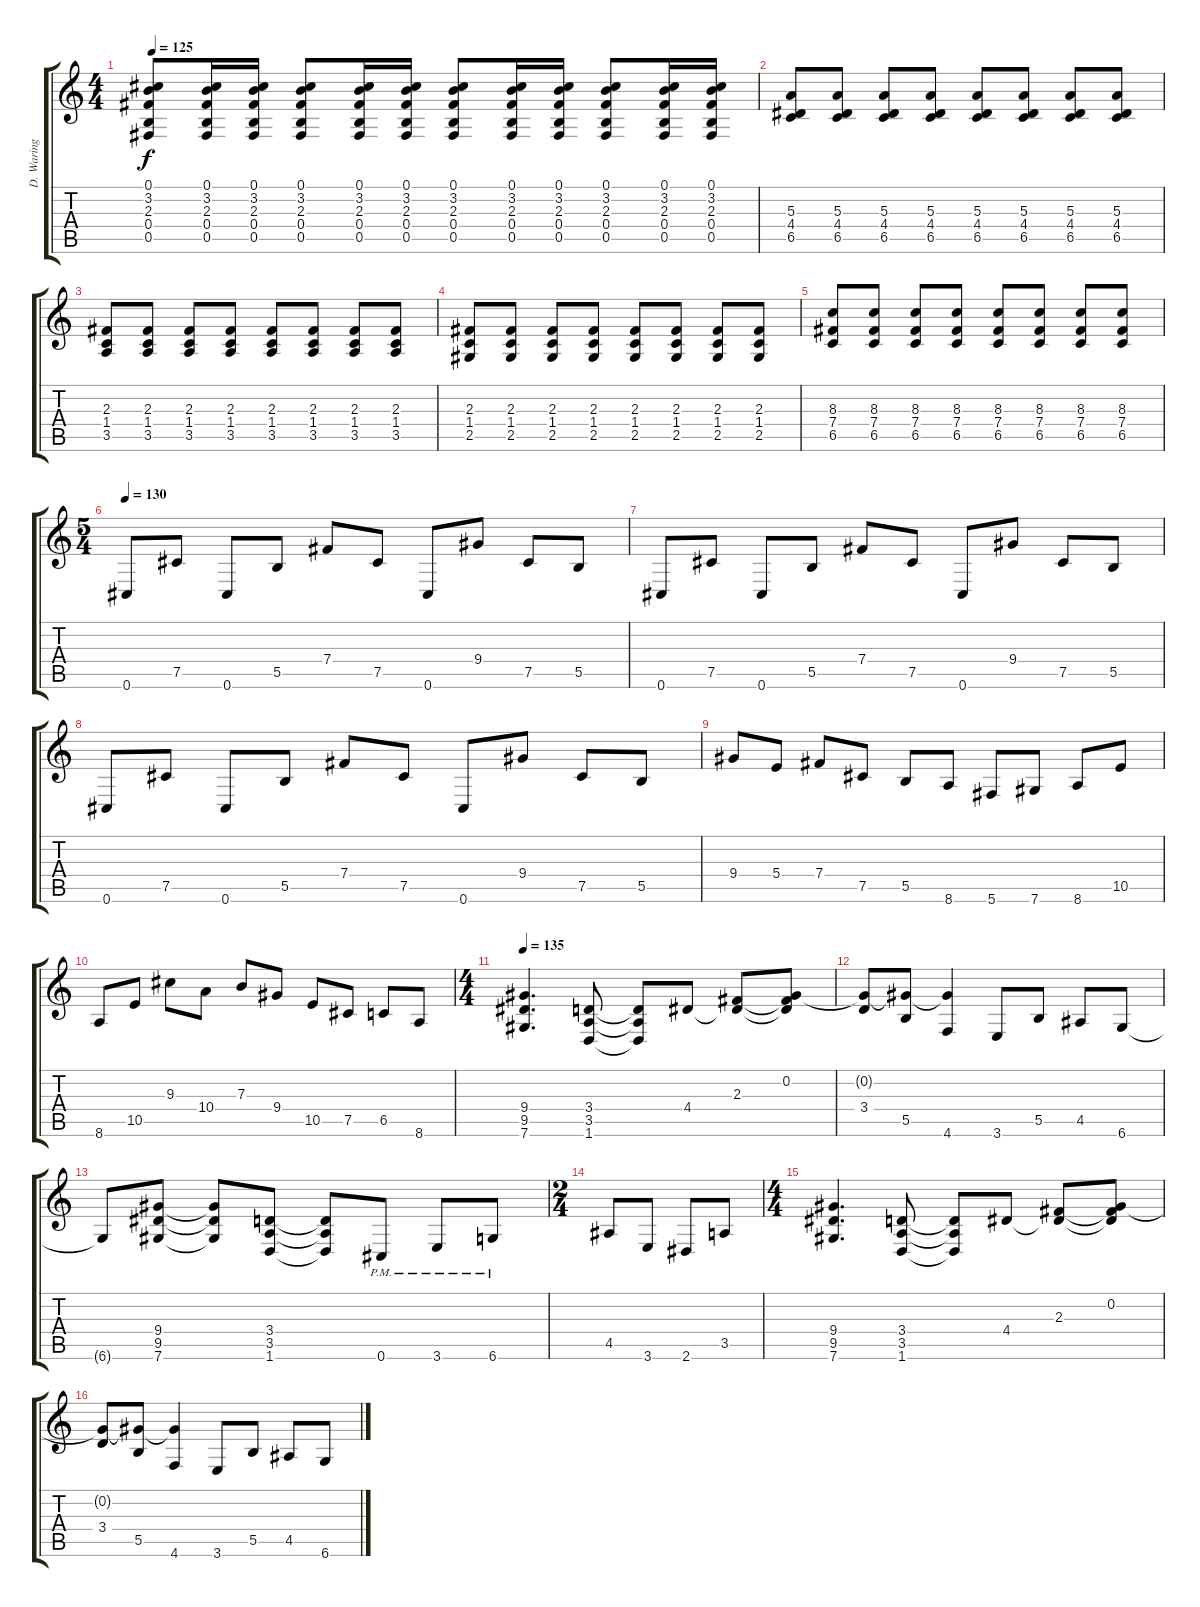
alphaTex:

\track ("D. Waring Gtr." "D. Waring ") {instrument distortionguitar}
\staff {score tabs}
\tuning (Db4 Ab3 E3 B2 Gb2 Db2) {hide}
\ts (4 4)
\tempo 125
\clef g2
\ks c
(0.1{t} 3.2{t} 2.3{t} 0.4{t} 0.5{t}).8{dy f} (0.1 3.2 2.3 0.4 0.5).16 (0.1 3.2 2.3 0.4 0.5).16 (0.1 3.2 2.3 0.4 0.5).8 (0.1 3.2 2.3 0.4 0.5).16 (0.1 3.2 2.3 0.4 0.5).16 (0.1 3.2 2.3 0.4 0.5).8 (0.1 3.2 2.3 0.4 0.5).16 (0.1 3.2 2.3 0.4 0.5).16 (0.1 3.2 2.3 0.4 0.5).8 (0.1 3.2 2.3 0.4 0.5).16 (0.1 3.2 2.3 0.4 0.5).16 |
(5.3 4.4 6.5).8 (5.3 4.4 6.5).8 (5.3 4.4 6.5).8 (5.3 4.4 6.5).8 (5.3 4.4 6.5).8 (5.3 4.4 6.5).8 (5.3 4.4 6.5).8 (5.3 4.4 6.5).8 |
(2.3 1.4 3.5).8 (2.3 1.4 3.5).8 (2.3 1.4 3.5).8 (2.3 1.4 3.5).8 (2.3 1.4 3.5).8 (2.3 1.4 3.5).8 (2.3 1.4 3.5).8 (2.3 1.4 3.5).8 |
(2.3 1.4 2.5).8 (2.3 1.4 2.5).8 (2.3 1.4 2.5).8 (2.3 1.4 2.5).8 (2.3 1.4 2.5).8 (2.3 1.4 2.5).8 (2.3 1.4 2.5).8 (2.3 1.4 2.5).8 |
(8.3 7.4 6.5).8 (8.3 7.4 6.5).8 (8.3 7.4 6.5).8 (8.3 7.4 6.5).8 (8.3 7.4 6.5).8 (8.3 7.4 6.5).8 (8.3 7.4 6.5).8 (8.3 7.4 6.5).8 |
\ts (5 4)
\tempo 130
0.6.8 7.5.8 0.6.8 5.5.8 7.4.8 7.5.8 0.6.8 9.4.8 7.5.8 5.5.8 |
0.6.8 7.5.8 0.6.8 5.5.8 7.4.8 7.5.8 0.6.8 9.4.8 7.5.8 5.5.8 |
0.6.8 7.5.8 0.6.8 5.5.8 7.4.8 7.5.8 0.6.8 9.4.8 7.5.8 5.5.8 |
9.4.8 5.4.8 7.4.8 7.5.8 5.5.8 8.6.8 5.6.8 7.6.8 8.6.8 10.5.8 |
8.6.8 10.5.8 9.3.8 10.4.8 7.3.8 9.4.8 10.5.8 7.5.8 6.5.8 8.6.8 |
\ts (4 4)
\tempo 135
(9.4 9.5 7.6).4{d} (3.4 3.5 1.6).8 (3.4{t} 3.5{t} 1.6{t}).8 4.4.8 (2.3 4.4{t}).8 (0.2 2.3{t} 4.4{t}).8 |
(0.2{t} 3.4).8 (0.2{t} 5.5).8 (0.2{t} 4.6).4 3.6.8 5.5.8 4.5.8 6.6.8 |
6.6{t}.8 (9.4 9.5 7.6).8 (9.4{t} 9.5{t} 7.6{t}).8 (3.4 3.5 1.6).8 (3.4{t} 3.5{t} 1.6{t}).8 0.6{pm}.8 3.6{pm}.8 6.6{pm}.8 |
\ts (2 4)
4.5.8 3.6.8 2.6.8 3.5.8 |
\ts (4 4)
(9.4 9.5 7.6).4{d} (3.4 3.5 1.6).8 (3.4{t} 3.5{t} 1.6{t}).8 4.4.8 (2.3 4.4{t}).8 (0.2 2.3{t} 4.4{t}).8 |
(0.2{t} 3.4).8 (0.2{t} 5.5).8 (0.2{t} 4.6).4 3.6.8 5.5.8 4.5.8 6.6.8
